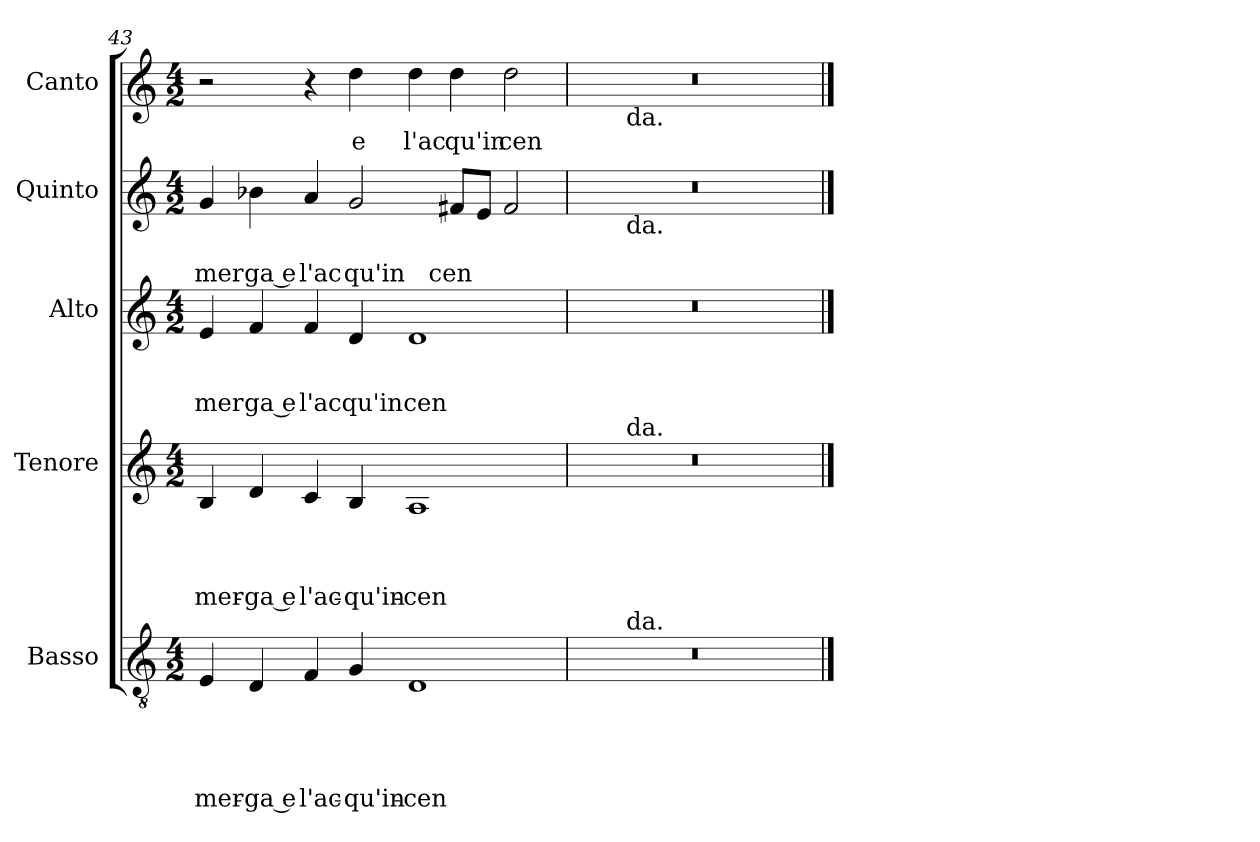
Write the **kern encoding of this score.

**kern	**text	**text	**text	**text	**text	**kern	**text	**text	**text	**text	**kern	**text	**text	**text	**kern	**text	**text	**kern	**text
*part5	*part5	*part5	*part5	*part5	*part5	*part4	*part4	*part4	*part4	*part4	*part3	*part3	*part3	*part3	*part2	*part2	*part2	*part1	*part1
*staff5	*staff5	*staff5	*staff5	*staff5	*staff5	*staff4	*staff4	*staff4	*staff4	*staff4	*staff3	*staff3	*staff3	*staff3	*staff2	*staff2	*staff2	*staff1	*staff1
*I"Basso	*	*	*	*	*	*I"Tenore	*	*	*	*	*I"Alto	*	*	*	*I"Quinto	*	*	*I"Canto	*
*clefGv2	*	*	*	*	*	*clefG2	*	*	*	*	*clefG2	*	*	*	*clefG2	*	*	*clefG2	*
*k[]	*	*	*	*	*	*k[]	*	*	*	*	*k[]	*	*	*	*k[]	*	*	*k[]	*
*C:	*	*	*	*	*	*C:	*	*	*	*	*C:	*	*	*	*C:	*	*	*C:	*
*M4/2	*	*	*	*	*	*M4/2	*	*	*	*	*M4/2	*	*	*	*M4/2	*	*	*M4/2	*
=43	=43	=43	=43	=43	=43	=43	=43	=43	=43	=43	=43	=43	=43	=43	=43	=43	=43	=43	=43
!	!	!	!	!	!LO:LY:b	!	!	!	!	!LO:LY:b	!	!	!	!LO:LY:b	!	!	!LO:LY:b	!	!
4E/	.	.	.	.	-mer-	4B/	.	.	.	-mer-	4e/	.	.	mer	4g/	.	mer	2r	.
!	!	!	!	!	!LO:LY:b:rj	!	!	!	!	!LO:LY:b:rj	!	!	!	!LO:LY:b:rj	!	!	!LO:LY:b:rj	!	!
4D/	.	.	.	.	-ga e	4d/	.	.	.	-ga e	4f/	.	.	ga e	4b-\	.	ga e	.	.
!	!	!	!	!	!LO:LY:b	!	!	!	!	!LO:LY:b	!	!	!	!LO:LY:b	!	!	!LO:LY:b	!	!
4F/	.	.	.	.	l'ac-	4c/	.	.	.	l'ac-	4f/	.	.	l'ac	4a/	.	l'ac	4r	.
!	!	!	!	!	!LO:LY:b	!	!	!	!	!LO:LY:b	!	!	!	!LO:LY:b	!	!	!LO:LY:b	!	!LO:LY:b
4G/	.	.	.	.	-qu'in-	4B/	.	.	.	-qu'in-	4d/	.	.	qu'in	2g/	.	qu'in	4dd\	e
!	!	!	!	!	!LO:LY:b	!	!	!	!	!LO:LY:b	!	!	!	!LO:LY:b	!	!	!	!	!LO:LY:b
1D	.	.	.	.	-cen-	1A	.	.	.	-cen-	1d	.	.	cen	.	.	.	4dd\	l'ac
!	!	!	!	!	!	!	!	!	!	!	!	!	!	!	!	!	!LO:LY:b	!	!LO:LY:b
.	.	.	.	.	.	.	.	.	.	.	.	.	.	.	8f#X/L	.	cen	4dd\	qu'in
.	.	.	.	.	.	.	.	.	.	.	.	.	.	.	8e/J	.	.	.	.
!	!	!	!	!	!	!	!	!	!	!	!	!	!	!	!	!	!	!	!LO:LY:b
.	.	.	.	.	.	.	.	.	.	.	.	.	.	.	2f#/	.	.	2dd\	cen
=44	=44	=44	=44	=44	=44	=44	=44	=44	=44	=44	=44	=44	=44	=44	=44	=44	=44	=44	=44
*^	*	*	*	*	*	*^	*	*	*	*	*	*	*	*	*^	*	*	*^	*
0r	4ryy	.	.	.	.	.	0r	4ryy	.	.	.	.	0r	.	.	.	0r	4ryy	.	.	0r	4ryy	.
.	32ryy	.	.	.	.	.	.	32ryy	.	.	.	.	.	.	.	.	.	32ryy	.	.	.	32ryy	.
!	!	!	!	!	!	!	!	!	!	!	!	!	!	!	!	!	!	!	!	!	!	!LO:TX:b:t=da.	!
!	!	!	!	!	!	!	!	!	!	!	!	!	!	!	!	!	!	!LO:TX:b:t=da.	!	!	!	!	!
!	!	!	!	!	!	!	!	!LO:TX:a:t=da.	!	!	!	!	!	!	!	!	!	!	!	!	!	!	!
!	!LO:TX:a:t=da.	!	!	!	!	!	!	!	!	!	!	!	!	!	!	!	!	!	!	!	!	!	!
.	1ryy	.	.	.	.	.	.	1ryy	.	.	.	.	.	.	.	.	.	1ryy	.	.	.	1ryy	.
.	2ryy	.	.	.	.	.	.	2ryy	.	.	.	.	.	.	.	.	.	2ryy	.	.	.	2ryy	.
.	8..ryy	.	.	.	.	.	.	8..ryy	.	.	.	.	.	.	.	.	.	8..ryy	.	.	.	8..ryy	.
*v	*v	*	*	*	*	*	*	*	*	*	*	*	*	*	*	*	*v	*v	*	*	*v	*v	*
*	*	*	*	*	*	*v	*v	*	*	*	*	*	*	*	*	*	*	*	*	*
==	==	==	==	==	==	==	==	==	==	==	==	==	==	==	==	==	==	==	==
*-	*-	*-	*-	*-	*-	*-	*-	*-	*-	*-	*-	*-	*-	*-	*-	*-	*-	*-	*-
